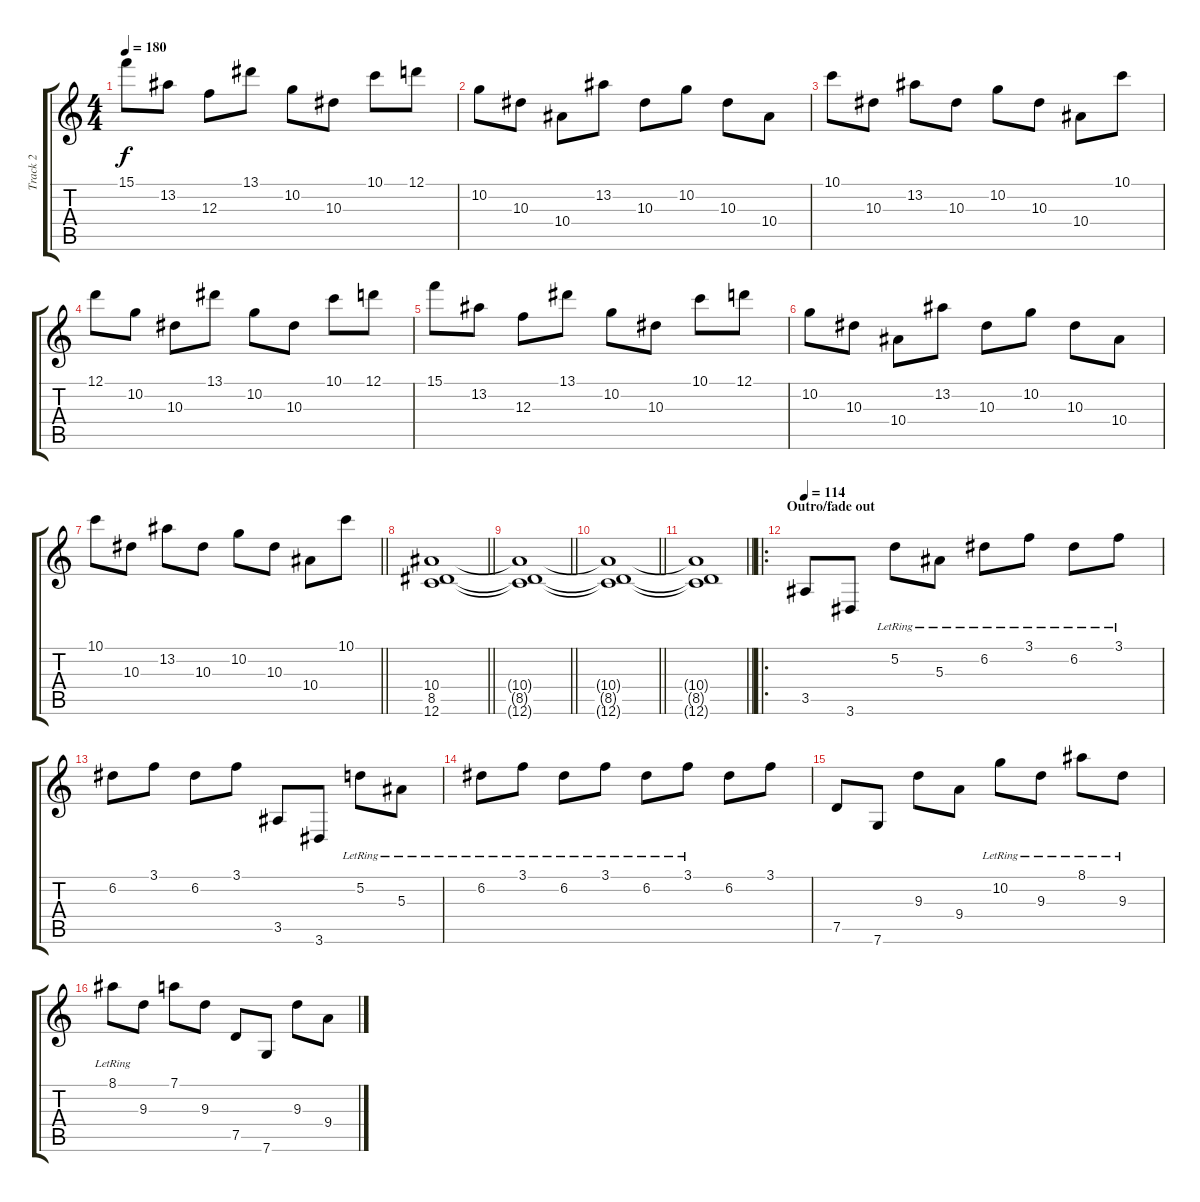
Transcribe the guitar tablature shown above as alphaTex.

\track ("Track 2" "Track 2") {instrument electricguitarjazz}
\staff {score tabs}
\tuning (D4 A3 F3 C3 G2 C2) {hide}
\ts (4 4)
\tempo 180
\clef g2
\ks c
15.1.8{dy f} 13.2.8 12.3.8 13.1.8 10.2.8 10.3.8 10.1.8 12.1.8 |
10.2.8 10.3.8 10.4.8 13.2.8 10.3.8 10.2.8 10.3.8 10.4.8 |
10.1.8 10.3.8 13.2.8 10.3.8 10.2.8 10.3.8 10.4.8 10.1.8 |
12.1.8{instrument distortionguitar} 10.2.8 10.3.8 13.1.8 10.2.8 10.3.8 10.1.8 12.1.8 |
15.1.8 13.2.8 12.3.8 13.1.8 10.2.8 10.3.8 10.1.8 12.1.8 |
10.2.8 10.3.8 10.4.8 13.2.8 10.3.8 10.2.8 10.3.8 10.4.8 |
\barLineRight lightlight
10.1.8 10.3.8 13.2.8 10.3.8 10.2.8 10.3.8 10.4.8 10.1.8 |
\barLineRight lightlight
(10.4 8.5 12.6).1 |
\barLineRight lightlight
(10.4{t} 8.5{t} 12.6{t}).1 |
\barLineRight lightlight
(10.4{t} 8.5{t} 12.6{t}).1 |
\barLineRight lightlight
(10.4{t} 8.5{t} 12.6{t}).1 |
\ro
\section ("" "Outro/fade out")
\tempo 114
3.5.8{instrument acousticguitarsteel} 3.6.8 5.2{lr}.8 5.3{lr}.8 6.2{lr}.8 3.1{lr}.8 6.2{lr}.8 3.1{lr}.8 |
6.2.8 3.1.8 6.2.8 3.1.8 3.5.8 3.6.8 5.2{lr}.8 5.3{lr}.8 |
6.2{lr}.8 3.1{lr}.8 6.2{lr}.8 3.1{lr}.8 6.2{lr}.8 3.1{lr}.8 6.2.8 3.1.8 |
7.5.8 7.6.8 9.3.8 9.4.8 10.2{lr}.8 9.3{lr}.8 8.1{lr}.8 9.3{lr}.8 |
8.1{lr}.8 9.3.8 7.1.8 9.3.8 7.5.8 7.6.8 9.3.8 9.4.8
